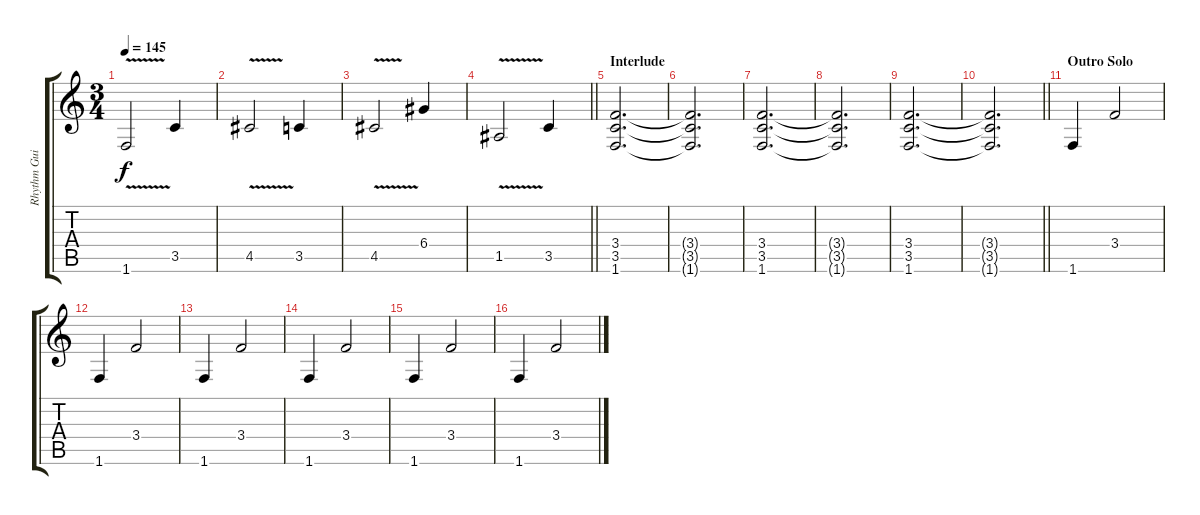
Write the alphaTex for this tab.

\track ("Rhythm Guitar" "Rhythm Gui") {instrument overdrivenguitar}
\staff {score tabs}
\tuning (E4 B3 G3 D3 A2 E2) {hide}
\ts (3 4)
\tempo 145
\clef g2
\ks c
1.6{v}.2{dy f} 3.5.4 |
4.5{v}.2 3.5.4 |
4.5{v}.2 6.4.4 |
\barLineRight lightlight
1.5{v}.2 3.5.4 |
\section ("" "Interlude")
(3.4 3.5 1.6).2{d} |
(3.4{t} 3.5{t} 1.6{t}).2{d} |
(3.4 3.5 1.6).2{d} |
(3.4{t} 3.5{t} 1.6{t}).2{d} |
(3.4 3.5 1.6).2{d} |
\barLineRight lightlight
(3.4{t} 3.5{t} 1.6{t}).2{d} |
\section ("" "Outro Solo")
1.6.4 3.4.2 |
1.6.4 3.4.2 |
1.6.4 3.4.2 |
1.6.4 3.4.2 |
1.6.4 3.4.2 |
1.6.4 3.4.2
